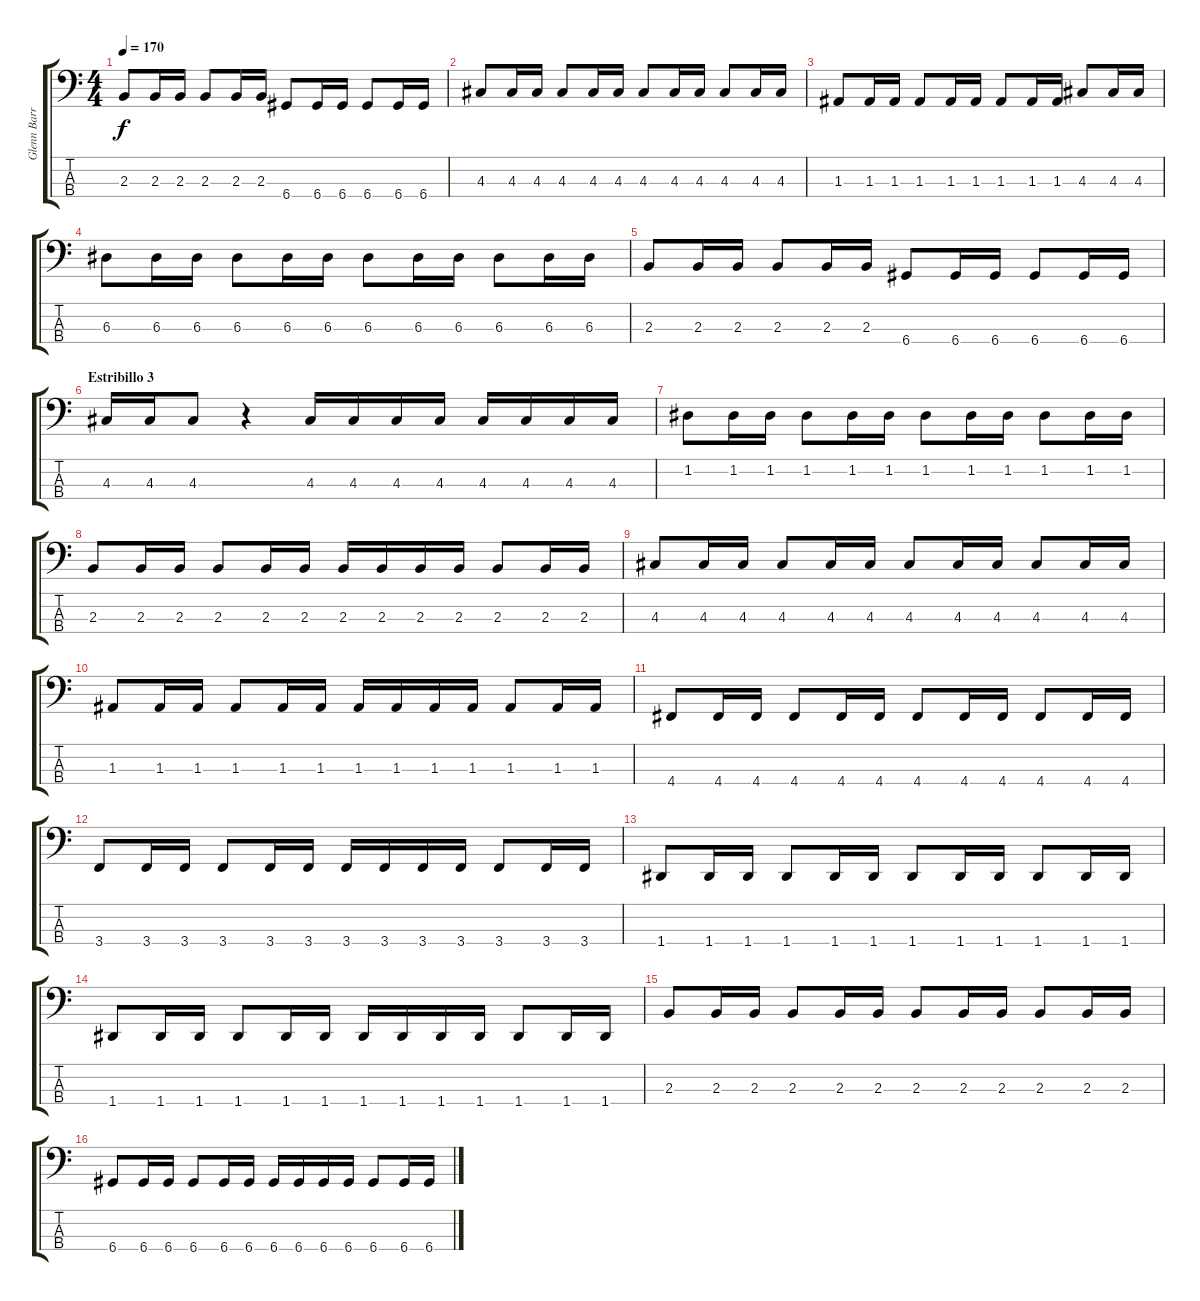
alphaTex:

\track ("Glenn Barry" "Glenn Barr") {instrument electricbasspick}
\staff {score tabs}
\tuning (G2 D2 A1 D1) {hide}
\ts (4 4)
\tempo 170
\clef f4
\ks c
2.3.8{dy f} 2.3.16 2.3.16 2.3.8 2.3.16 2.3.16 6.4.8 6.4.16 6.4.16 6.4.8 6.4.16 6.4.16 |
4.3.8 4.3.16 4.3.16 4.3.8 4.3.16 4.3.16 4.3.8 4.3.16 4.3.16 4.3.8 4.3.16 4.3.16 |
1.3.8 1.3.16 1.3.16 1.3.8 1.3.16 1.3.16 1.3.8 1.3.16 1.3.16 4.3.8 4.3.16 4.3.16 |
6.3.8 6.3.16 6.3.16 6.3.8 6.3.16 6.3.16 6.3.8 6.3.16 6.3.16 6.3.8 6.3.16 6.3.16 |
2.3.8 2.3.16 2.3.16 2.3.8 2.3.16 2.3.16 6.4.8 6.4.16 6.4.16 6.4.8 6.4.16 6.4.16 |
\section ("" "Estribillo 3")
4.3.16 4.3.16 4.3.8 r.4 4.3.16 4.3.16 4.3.16 4.3.16 4.3.16 4.3.16 4.3.16 4.3.16 |
1.2.8 1.2.16 1.2.16 1.2.8 1.2.16 1.2.16 1.2.8 1.2.16 1.2.16 1.2.8 1.2.16 1.2.16 |
2.3.8 2.3.16 2.3.16 2.3.8 2.3.16 2.3.16 2.3.16 2.3.16 2.3.16 2.3.16 2.3.8 2.3.16 2.3.16 |
4.3.8 4.3.16 4.3.16 4.3.8 4.3.16 4.3.16 4.3.8 4.3.16 4.3.16 4.3.8 4.3.16 4.3.16 |
1.3.8 1.3.16 1.3.16 1.3.8 1.3.16 1.3.16 1.3.16 1.3.16 1.3.16 1.3.16 1.3.8 1.3.16 1.3.16 |
4.4.8 4.4.16 4.4.16 4.4.8 4.4.16 4.4.16 4.4.8 4.4.16 4.4.16 4.4.8 4.4.16 4.4.16 |
3.4.8 3.4.16 3.4.16 3.4.8 3.4.16 3.4.16 3.4.16 3.4.16 3.4.16 3.4.16 3.4.8 3.4.16 3.4.16 |
1.4.8 1.4.16 1.4.16 1.4.8 1.4.16 1.4.16 1.4.8 1.4.16 1.4.16 1.4.8 1.4.16 1.4.16 |
1.4.8 1.4.16 1.4.16 1.4.8 1.4.16 1.4.16 1.4.16 1.4.16 1.4.16 1.4.16 1.4.8 1.4.16 1.4.16 |
2.3.8 2.3.16 2.3.16 2.3.8 2.3.16 2.3.16 2.3.8 2.3.16 2.3.16 2.3.8 2.3.16 2.3.16 |
6.4.8 6.4.16 6.4.16 6.4.8 6.4.16 6.4.16 6.4.16 6.4.16 6.4.16 6.4.16 6.4.8 6.4.16 6.4.16
